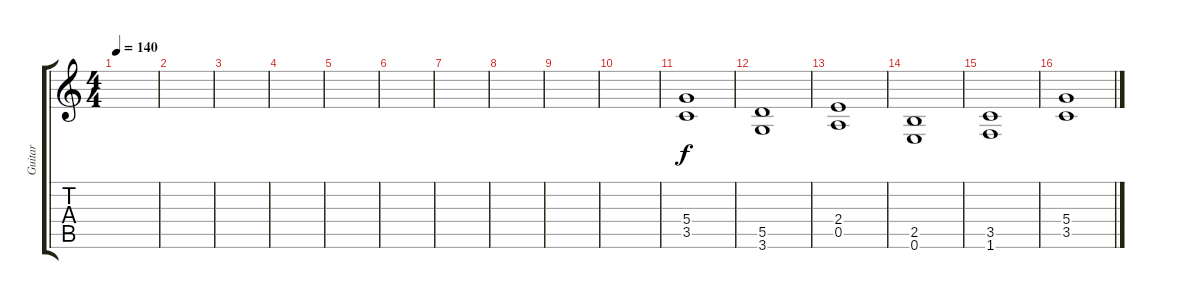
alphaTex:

\track ("Guitar" "Guitar") {instrument distortionguitar}
\staff {score tabs}
\tuning (E4 B3 G3 D3 A2 E2) {hide}
\ts (4 4)
\tempo 140
\clef g2
\ks c
|
|
|
|
|
|
|
|
|
|
(5.4 3.5).1 |
(5.5 3.6).1 |
(2.4 0.5).1 |
(2.5 0.6).1 |
(3.5 1.6).1 |
(5.4 3.5).1
